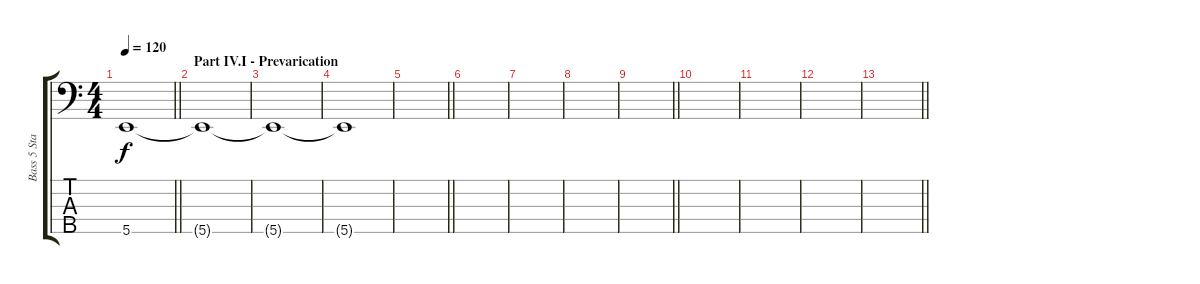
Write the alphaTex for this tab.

\track ("Bass 5 Standard" "Bass 5 Sta") {instrument electricbassfinger}
\staff {score tabs}
\tuning (G2 D2 A1 E1 B0) {hide}
\ts (4 4)
\tempo 120
\clef f4
\barLineRight lightlight
\ks c
5.5{t}.1{dy f} |
\section ("" "Part IV.I - Prevarication")
5.5{t}.1{volume 0} |
5.5{t}.1 |
5.5{t}.1 |
\barLineRight lightlight
|
|
|
|
\barLineRight lightlight
|
|
|
|
\barLineRight lightlight
